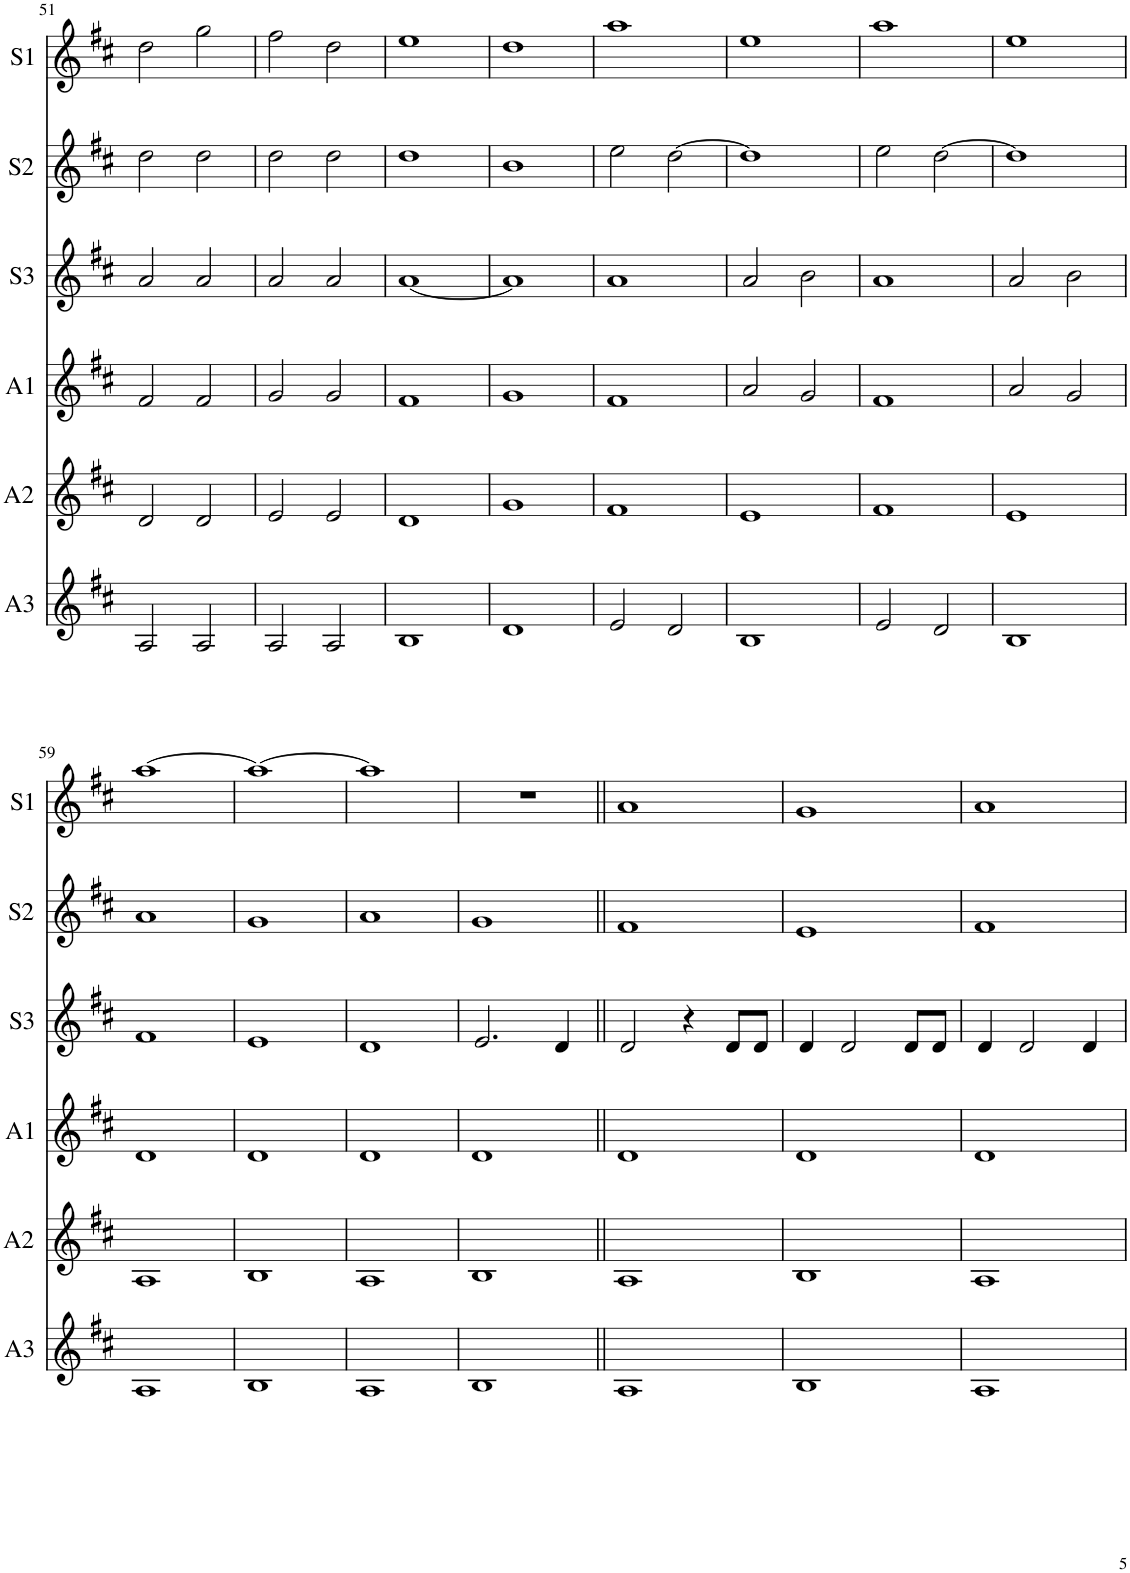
**kern	**kern	**kern	**kern	**kern	**kern
*part6	*part5	*part4	*part3	*part2	*part1
*staff6	*staff5	*staff4	*staff3	*staff2	*staff1
*I"A3	*I"A2	*I"A1	*I"S3	*I"S2	*I"S1
*I'A3	*I'A2	*I'A1	*I'S3	*I'S2	*I'S1
!!LO:PB:g=z
*clefG2	*clefG2	*clefG2	*clefG2	*clefG2	*clefG2
*k[f#c#]	*k[f#c#]	*k[f#c#]	*k[f#c#]	*k[f#c#]	*k[f#c#]
*M4/4	*M4/4	*M4/4	*M4/4	*M4/4	*M4/4
=51	=51	=51	=51	=51	=51
2A/	2d/	2f#/	2a/	2dd\	2dd\
2A/	2d/	2f#/	2a/	2dd\	2gg\
=52	=52	=52	=52	=52	=52
2A/	2e/	2g/	2a/	2dd\	2ff#\
2A/	2e/	2g/	2a/	2dd\	2dd\
=53	=53	=53	=53	=53	=53
1B	1d	1f#	[1a	1dd	1ee
=54	=54	=54	=54	=54	=54
1d	1g	1g	1a]	1b	1dd
=55	=55	=55	=55	=55	=55
2e/	1f#	1f#	1a	2ee\	1aa
2d/	.	.	.	[2dd\	.
=56	=56	=56	=56	=56	=56
1B	1e	2a/	2a/	1dd]	1ee
.	.	2g/	2b\	.	.
=57	=57	=57	=57	=57	=57
2e/	1f#	1f#	1a	2ee\	1aa
2d/	.	.	.	[2dd\	.
=58	=58	=58	=58	=58	=58
1B	1e	2a/	2a/	1dd]	1ee
.	.	2g/	2b\	.	.
!!LO:LB:g=z
=59	=59	=59	=59	=59	=59
1A	1A	1d	1f#	1a	[1aa
=60	=60	=60	=60	=60	=60
1B	1B	1d	1e	1g	1aa_
=61	=61	=61	=61	=61	=61
1A	1A	1d	1d	1a	1aa]
=62	=62	=62	=62	=62	=62
1B	1B	1d	2.e/	1g	1r
.	.	.	4d/	.	.
=63||	=63||	=63||	=63||	=63||	=63||
1A	1A	1d	2d/	1f#	1a
.	.	.	4r	.	.
.	.	.	8d/L	.	.
.	.	.	8d/J	.	.
=64	=64	=64	=64	=64	=64
1B	1B	1d	4d/	1e	1g
.	.	.	2d/	.	.
.	.	.	8d/L	.	.
.	.	.	8d/J	.	.
=65	=65	=65	=65	=65	=65
1A	1A	1d	4d/	1f#	1a
.	.	.	2d/	.	.
.	.	.	4d/	.	.
=	=	=	=	=	=
*-	*-	*-	*-	*-	*-
